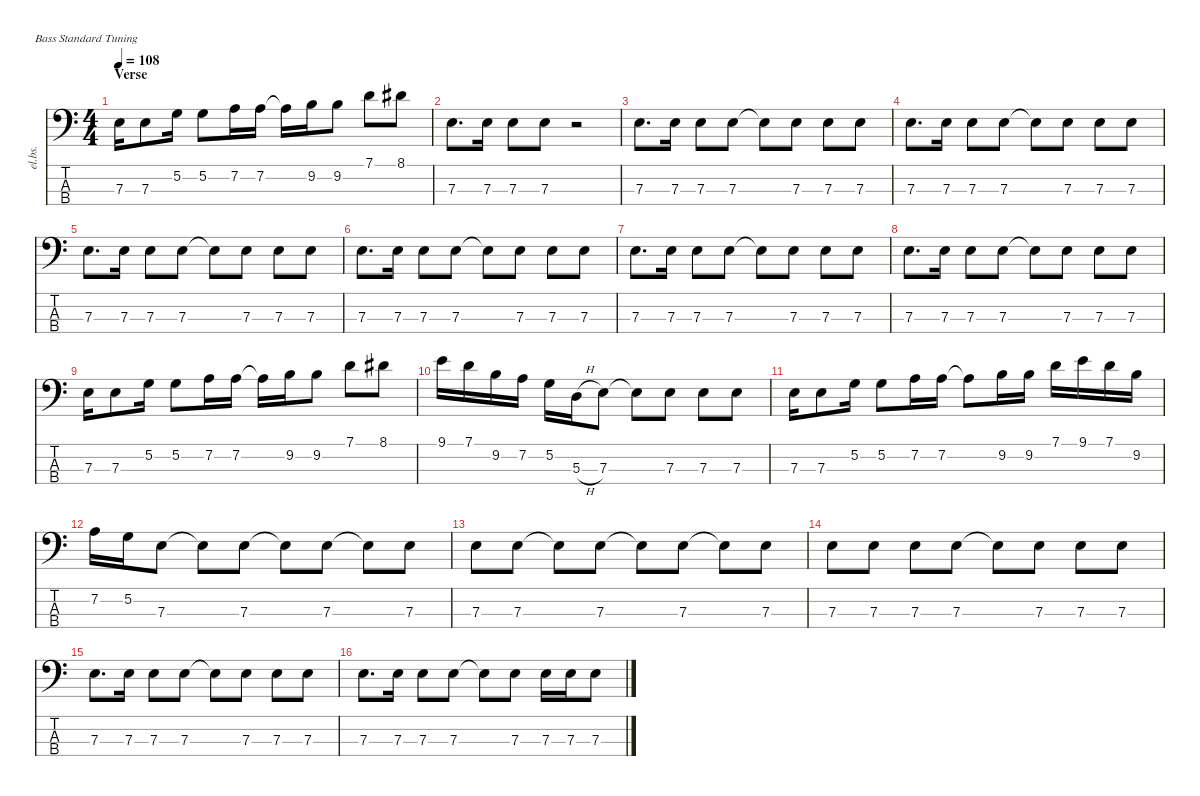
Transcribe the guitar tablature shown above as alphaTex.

\defaultSystemsLayout 4
\hideDynamics
\bracketExtendMode nobrackets
\otherSystemsTrackNameOrientation horizontal
\track ("Bass" "el.bs.") {instrument electricbassfinger}
\staff {score tabs}
\tuning (G2 D2 A1 E1)
\ts (4 4)
\section ("" "Verse")
\tempo 108
\clef f4
\ks c
7.3.16{dy f beam Down} 7.3.8{beam Down} 5.2.16{beam Down} 5.2.8{beam Down} 7.2.16{beam Down} 7.2.16{beam Down} 7.2{t}.16{beam Down} 9.2.16{beam Down} 9.2.8{beam Down} 7.1.8{beam Down} 8.1{acc #}.8{beam Down} |
7.3.8{d beam Down} 7.3.16{beam Down} 7.3.8{beam Down} 7.3.8{dy ff beam Down} r.2{beam Down} |
7.3.8{d beam Down} 7.3.16{dy f beam Down} 7.3.8{beam Down} 7.3.8{beam Down} 7.3{t}.8{beam Down} 7.3.8{beam Down} 7.3.8{beam Down} 7.3.8{beam Down} |
7.3.8{d beam Down} 7.3.16{beam Down} 7.3.8{beam Down} 7.3.8{beam Down} 7.3{t}.8{beam Down} 7.3.8{beam Down} 7.3.8{beam Down} 7.3.8{beam Down} |
7.3.8{d beam Down} 7.3.16{beam Down} 7.3.8{beam Down} 7.3.8{beam Down} 7.3{t}.8{beam Down} 7.3.8{beam Down} 7.3.8{beam Down} 7.3.8{beam Down} |
7.3.8{d beam Down} 7.3.16{beam Down} 7.3.8{beam Down} 7.3.8{beam Down} 7.3{t}.8{beam Down} 7.3.8{beam Down} 7.3.8{beam Down} 7.3.8{beam Down} |
7.3.8{d beam Down} 7.3.16{beam Down} 7.3.8{beam Down} 7.3.8{beam Down} 7.3{t}.8{beam Down} 7.3.8{beam Down} 7.3.8{beam Down} 7.3.8{beam Down} |
7.3.8{d beam Down} 7.3.16{beam Down} 7.3.8{beam Down} 7.3.8{beam Down} 7.3{t}.8{beam Down} 7.3.8{beam Down} 7.3.8{beam Down} 7.3.8{beam Down} |
7.3.16{beam Down} 7.3.8{beam Down} 5.2.16{beam Down} 5.2.8{beam Down} 7.2.16{beam Down} 7.2.16{beam Down} 7.2{t}.16{beam Down} 9.2.16{beam Down} 9.2.8{beam Down} 7.1.8{beam Down} 8.1{acc #}.8{beam Down} |
9.1.16{beam Down} 7.1.16{beam Down} 9.2.16{beam Down} 7.2.16{beam Down} 5.2.16{beam Down} 5.3{h}.16{beam Down} 7.3.8{beam Down} 7.3{t}.8{beam Down} 7.3.8{beam Down} 7.3.8{beam Down} 7.3.8{beam Down} |
7.3.16{beam Down} 7.3.8{beam Down} 5.2.16{beam Down} 5.2.8{beam Down} 7.2.16{beam Down} 7.2.16{beam Down} 7.2{t}.8{beam Down} 9.2.16{beam Down} 9.2.16{beam Down} 7.1.16{beam Down} 9.1.16{beam Down} 7.1.16{beam Down} 9.2.16{beam Down} |
7.2.16{beam Down} 5.2.16{beam Down} 7.3.8{beam Down} 7.3{t}.8{beam Down} 7.3.8{beam Down} 7.3{t}.8{beam Down} 7.3.8{beam Down} 7.3{t}.8{beam Down} 7.3.8{beam Down} |
7.3.8{beam Down} 7.3.8{beam Down} 7.3{t}.8{beam Down} 7.3.8{beam Down} 7.3{t}.8{beam Down} 7.3.8{beam Down} 7.3{t}.8{beam Down} 7.3.8{beam Down} |
7.3.8{beam Down} 7.3.8{beam Down} 7.3.8{beam Down} 7.3.8{beam Down} 7.3{t}.8{beam Down} 7.3.8{beam Down} 7.3.8{beam Down} 7.3.8{beam Down} |
7.3.8{d beam Down} 7.3.16{beam Down} 7.3.8{beam Down} 7.3.8{beam Down} 7.3{t}.8{beam Down} 7.3.8{beam Down} 7.3.8{beam Down} 7.3.8{beam Down} |
7.3.8{d beam Down} 7.3.16{beam Down} 7.3.8{beam Down} 7.3.8{beam Down} 7.3{t}.8{beam Down} 7.3.8{beam Down} 7.3.16{beam Down} 7.3.16{beam Down} 7.3.8{beam Down}
